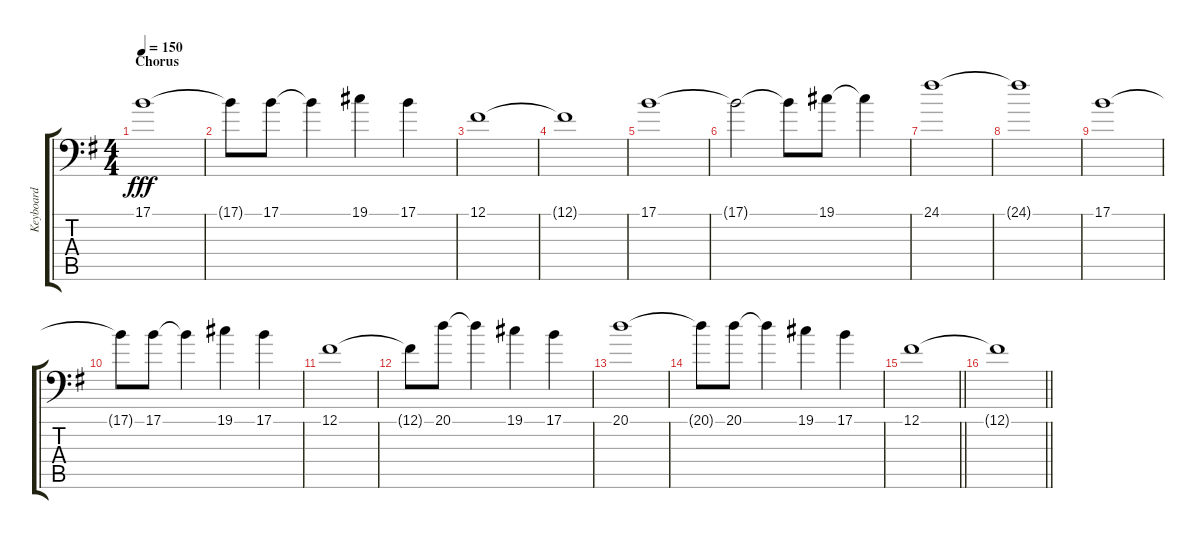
\track ("Keyboard" "Keyboard") {instrument acousticgrandpiano}
\staff {score tabs}
\tuning (Gb3 Db3 A2 E2 B1 Gb1) {hide}
\ts (4 4)
\section ("" "Chorus")
\tempo 150
\clef f4
\ks g
17.1.1{dy fff volume 16 instrument acousticgrandpiano} |
17.1{t}.8 17.1.8 17.1{t}.4 19.1.4 17.1.4 |
12.1.1 |
12.1{t}.1 |
17.1.1 |
17.1{t}.2 17.1{t}.8 19.1.8 19.1{t}.4 |
24.1.1 |
24.1{t}.1 |
17.1.1 |
17.1{t}.8 17.1.8 17.1{t}.4 19.1.4 17.1.4 |
12.1.1 |
12.1{t}.8 20.1.8 20.1{t}.4 19.1.4 17.1.4 |
20.1.1 |
20.1{t}.8 20.1.8 20.1{t}.4 19.1.4 17.1.4 |
\barLineRight lightlight
12.1.1 |
\barLineRight lightlight
12.1{t}.1
